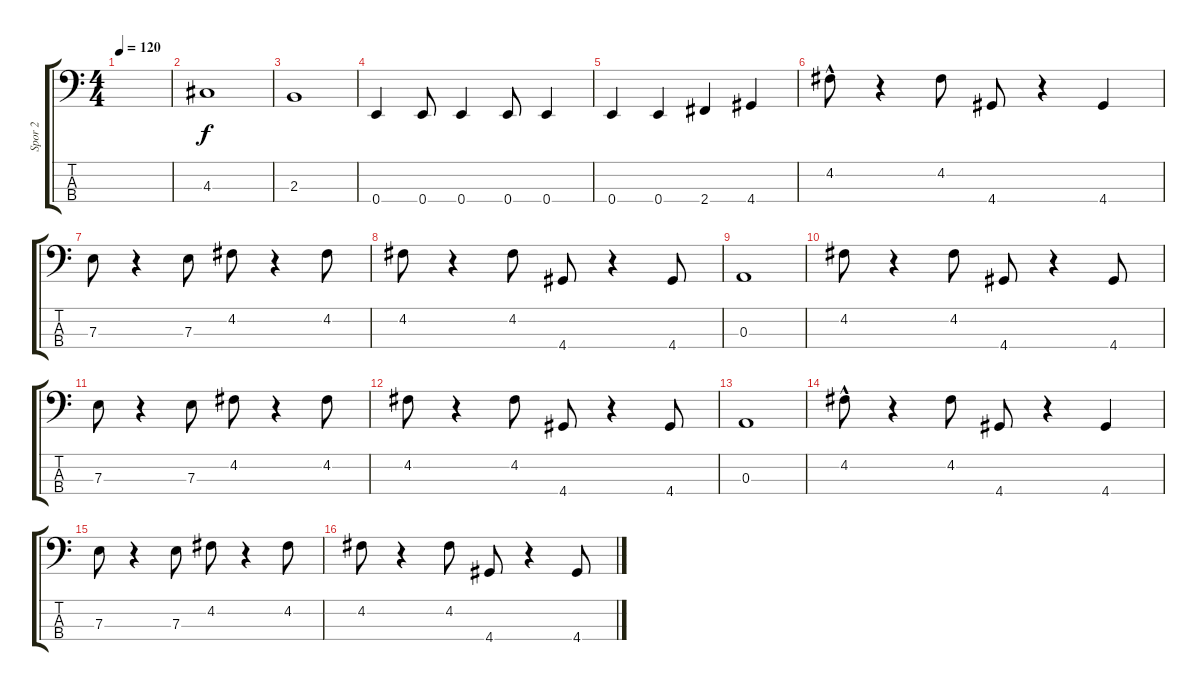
\track ("Spor 2" "Spor 2") {instrument electricbassfinger}
\staff {score tabs}
\tuning (G2 D2 A1 E1) {hide}
\ts (4 4)
\tempo 120
\clef f4
\ks c
|
4.3.1 |
2.3.1 |
0.4.4 0.4.8 0.4.4 0.4.8 0.4.4 |
0.4.4 0.4.4 2.4.4 4.4.4 |
4.2{hac}.8 r.4 4.2.8 4.4.8 r.4 4.4.4 |
7.3.8 r.4 7.3.8 4.2.8 r.4 4.2.8 |
4.2.8 r.4 4.2.8 4.4.8 r.4 4.4.8 |
0.3.1 |
4.2.8 r.4 4.2.8 4.4.8 r.4 4.4.8 |
7.3.8 r.4 7.3.8 4.2.8 r.4 4.2.8 |
4.2.8 r.4 4.2.8 4.4.8 r.4 4.4.8 |
0.3.1 |
4.2{hac}.8 r.4 4.2.8 4.4.8 r.4 4.4.4 |
7.3.8 r.4 7.3.8 4.2.8 r.4 4.2.8 |
4.2.8 r.4 4.2.8 4.4.8 r.4 4.4.8
